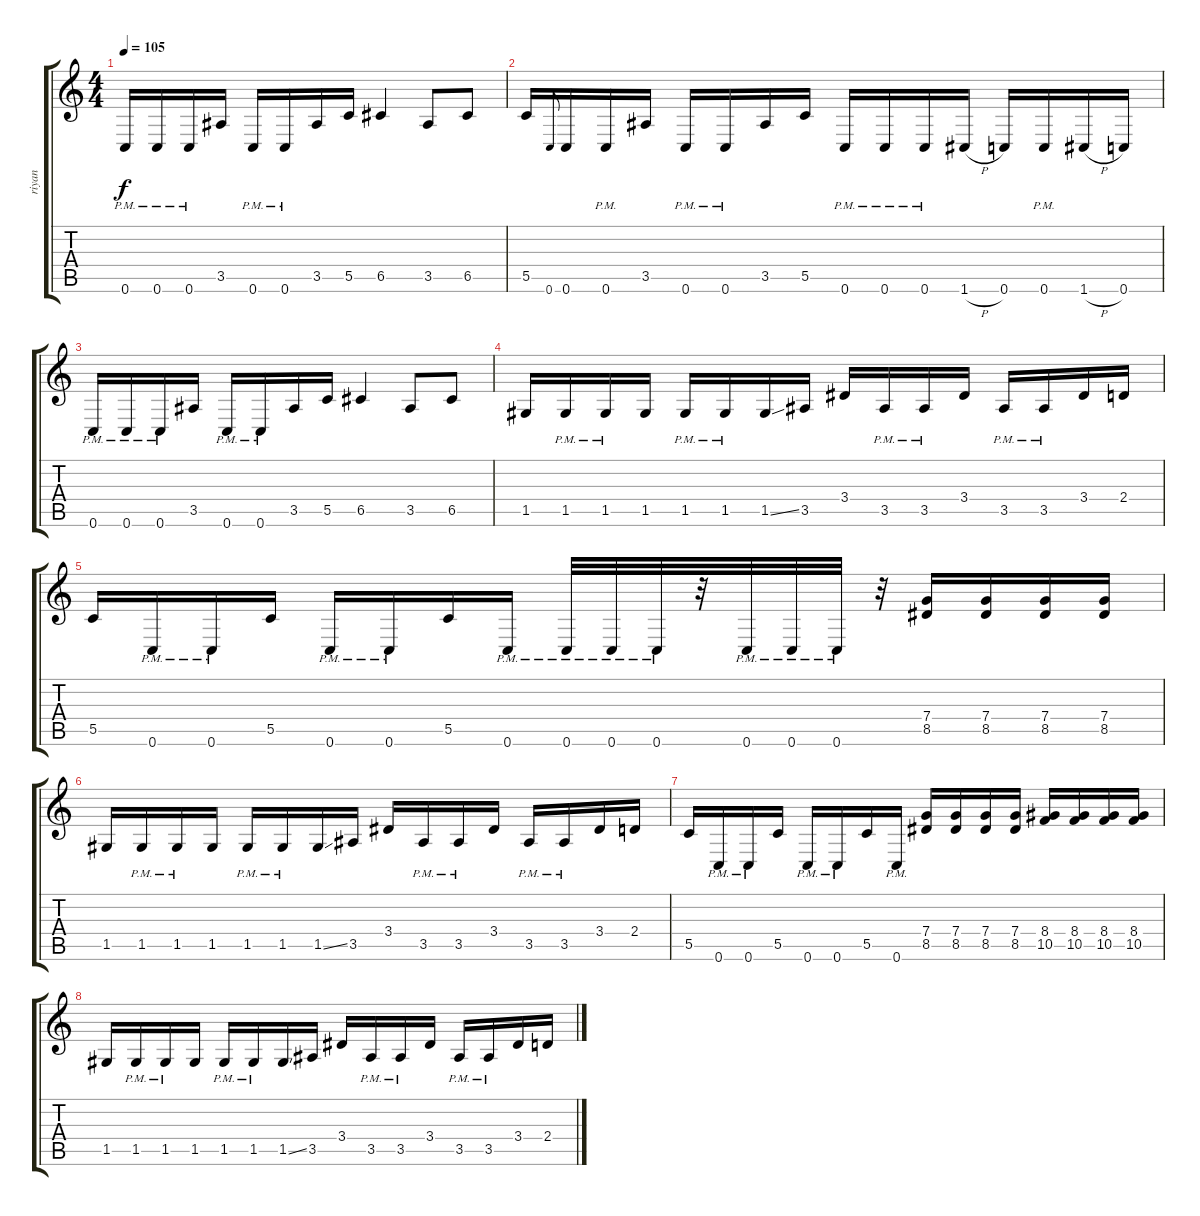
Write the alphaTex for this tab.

\track ("riyan" "riyan") {instrument overdrivenguitar}
\staff {score tabs}
\tuning (D4 A3 F3 C3 G2 C2) {hide}
\ts (4 4)
\tempo 105
\clef g2
\ks c
0.6{pm}.16{dy f} 0.6{pm}.16 0.6{pm}.16 3.5.16 0.6{pm}.16 0.6{pm}.16 3.5.16 5.5.16 6.5.4 3.5.8 6.5.8 |
5.5.16 0.6.8{gr onbeat} 0.6.16 0.6{pm}.16 3.5.16 0.6{pm}.16 0.6{pm}.16 3.5.16 5.5.16 0.6{pm}.16 0.6{pm}.16 0.6{pm}.16 1.6{h}.16 0.6.16 0.6{pm}.16 1.6{h}.16 0.6.16 |
0.6{pm}.16 0.6{pm}.16 0.6{pm}.16 3.5.16 0.6{pm}.16 0.6{pm}.16 3.5.16 5.5.16 6.5.4 3.5.8 6.5.8 |
1.5.16 1.5{pm}.16 1.5{pm}.16 1.5.16 1.5{pm}.16 1.5{pm}.16 1.5{ss}.16 3.5.16 3.4.16 3.5{pm}.16 3.5{pm}.16 3.4.16 3.5{pm}.16 3.5{pm}.16 3.4.16 2.4.16 |
5.5.16 0.6{pm}.16 0.6{pm}.16 5.5.16 0.6{pm}.16 0.6{pm}.16 5.5.16 0.6{pm}.16 0.6{pm}.32 0.6{pm}.32 0.6{pm}.32 r.32 0.6{pm}.32 0.6{pm}.32 0.6{pm}.32 r.32 (7.4 8.5).16 (7.4 8.5).16 (7.4 8.5).16 (7.4 8.5).16 |
1.5.16 1.5{pm}.16 1.5{pm}.16 1.5.16 1.5{pm}.16 1.5{pm}.16 1.5{ss}.16 3.5.16 3.4.16 3.5{pm}.16 3.5{pm}.16 3.4.16 3.5{pm}.16 3.5{pm}.16 3.4.16 2.4.16 |
5.5.16 0.6{pm}.16 0.6{pm}.16 5.5.16 0.6{pm}.16 0.6{pm}.16 5.5.16 0.6{pm}.16 (7.4 8.5).16 (7.4 8.5).16 (7.4 8.5).16 (7.4 8.5).16 (8.4 10.5).16 (8.4 10.5).16 (8.4 10.5).16 (8.4 10.5).16 |
1.5.16 1.5{pm}.16 1.5{pm}.16 1.5.16 1.5{pm}.16 1.5{pm}.16 1.5{ss}.16 3.5.16 3.4.16 3.5{pm}.16 3.5{pm}.16 3.4.16 3.5{pm}.16 3.5{pm}.16 3.4.16 2.4.16
